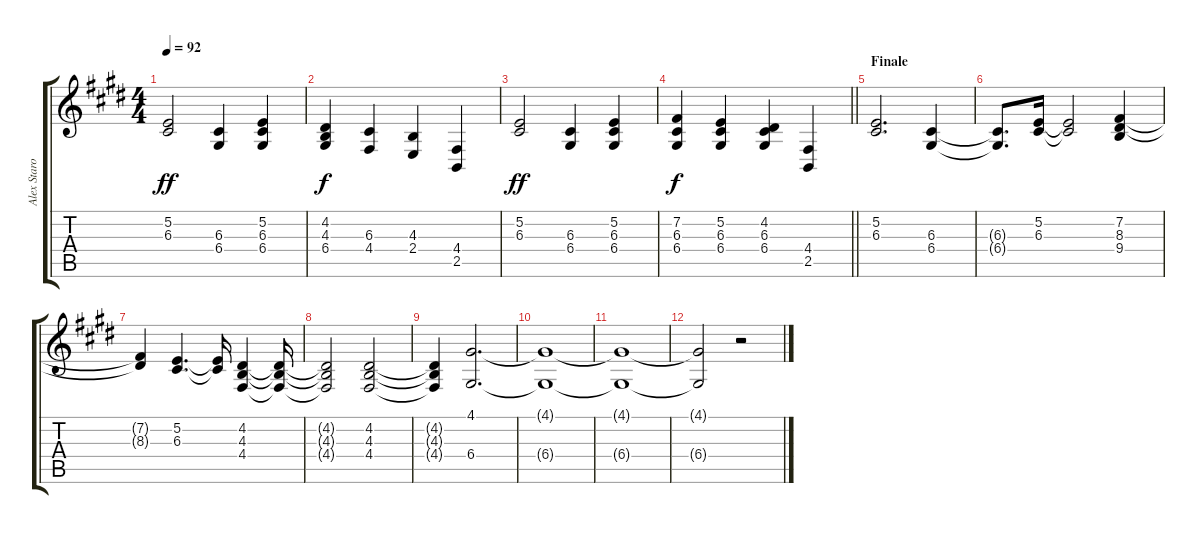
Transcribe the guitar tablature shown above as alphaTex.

\track ("Alex Staropoli" "Alex Staro") {instrument choiraahs}
\staff {score tabs}
\tuning (E4 B3 G3 D3 A2 E2) {hide}
\ts (4 4)
\tempo 92
\clef g2
\ks c#minor
(5.2 6.3).2{dy ff} (6.3 6.4).4 (5.2 6.3 6.4).4 |
(4.2 4.3 6.4).4{dy f} (6.3 4.4).4 (4.3 2.4).4 (4.4 2.5).4 |
(5.2 6.3).2{dy ff} (6.3 6.4).4 (5.2 6.3 6.4).4 |
\barLineRight lightlight
(7.2 6.3 6.4).4{dy f} (5.2 6.3 6.4).4 (4.2 6.3 6.4).4 (4.4 2.5).4 |
\section ("" "Finale")
(5.2 6.3).2{d} (6.3 6.4).4 |
(6.3{t} 6.4{t}).8{d} (5.2 6.3).16 (5.2{t} 6.3{t}).2 (7.2 8.3 9.4).4 |
(7.2{t} 8.3{t}).4 (5.2 6.3).4{d} (5.2{t} 6.3{t}).16 (4.2 4.3 4.4).4 (4.2{t} 4.3{t} 4.4{t}).16 |
(4.2{t} 4.3{t} 4.4{t}).2 (4.2 4.3 4.4).2 |
(4.2{t} 4.3{t} 4.4{t}).4 (4.1 6.4).2{d} |
(4.1{t} 6.4{t}).1 |
(4.1{t} 6.4{t}).1 |
(4.1{t} 6.4{t}).2 r.2
